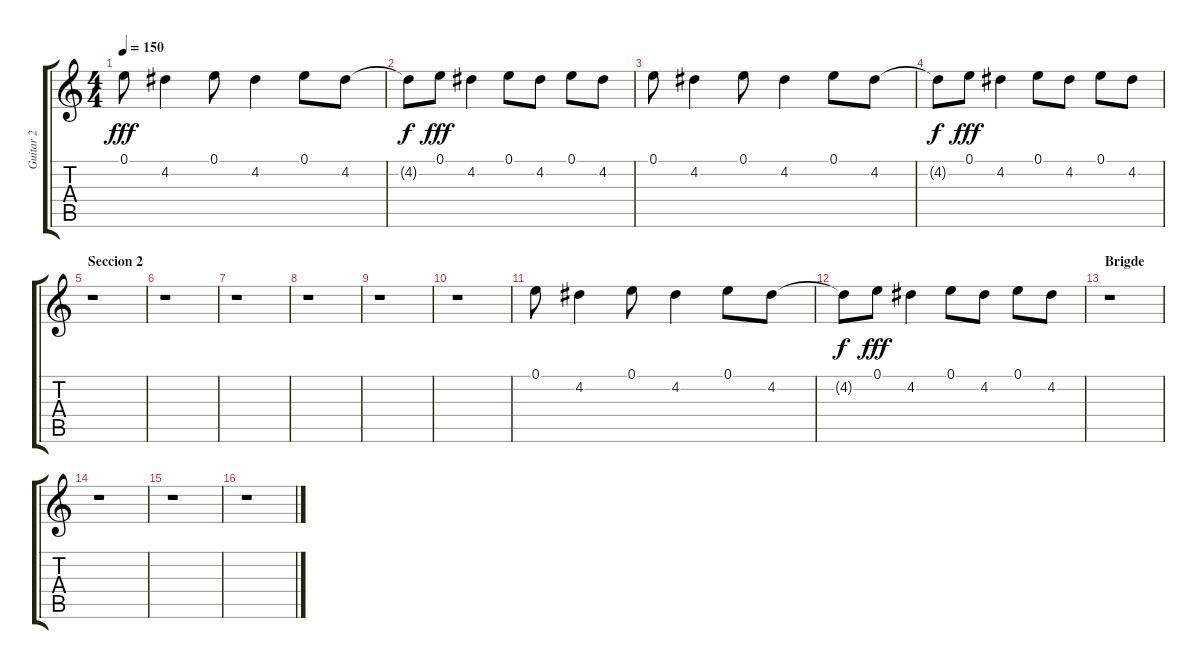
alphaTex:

\track ("Guitar 2" "Guitar 2") {instrument electricguitarclean}
\staff {score tabs}
\tuning (E4 B3 G3 D3 A2 E2) {hide}
\ts (4 4)
\tempo 150
\clef g2
\ks c
0.1.8{dy fff} 4.2.4 0.1.8 4.2.4 0.1.8 4.2.8 |
4.2{t}.8{dy f} 0.1.8{dy fff} 4.2.4 0.1.8 4.2.8 0.1.8 4.2.8 |
0.1.8 4.2.4 0.1.8 4.2.4 0.1.8 4.2.8 |
4.2{t}.8{dy f} 0.1.8{dy fff} 4.2.4 0.1.8 4.2.8 0.1.8 4.2.8 |
\section ("" "Seccion 2")
r.1 |
r.1 |
r.1 |
r.1 |
r.1 |
r.1 |
0.1.8 4.2.4 0.1.8 4.2.4 0.1.8 4.2.8 |
4.2{t}.8{dy f} 0.1.8{dy fff} 4.2.4 0.1.8 4.2.8 0.1.8 4.2.8 |
\section ("" "Brigde")
r.1 |
r.1 |
r.1 |
r.1
